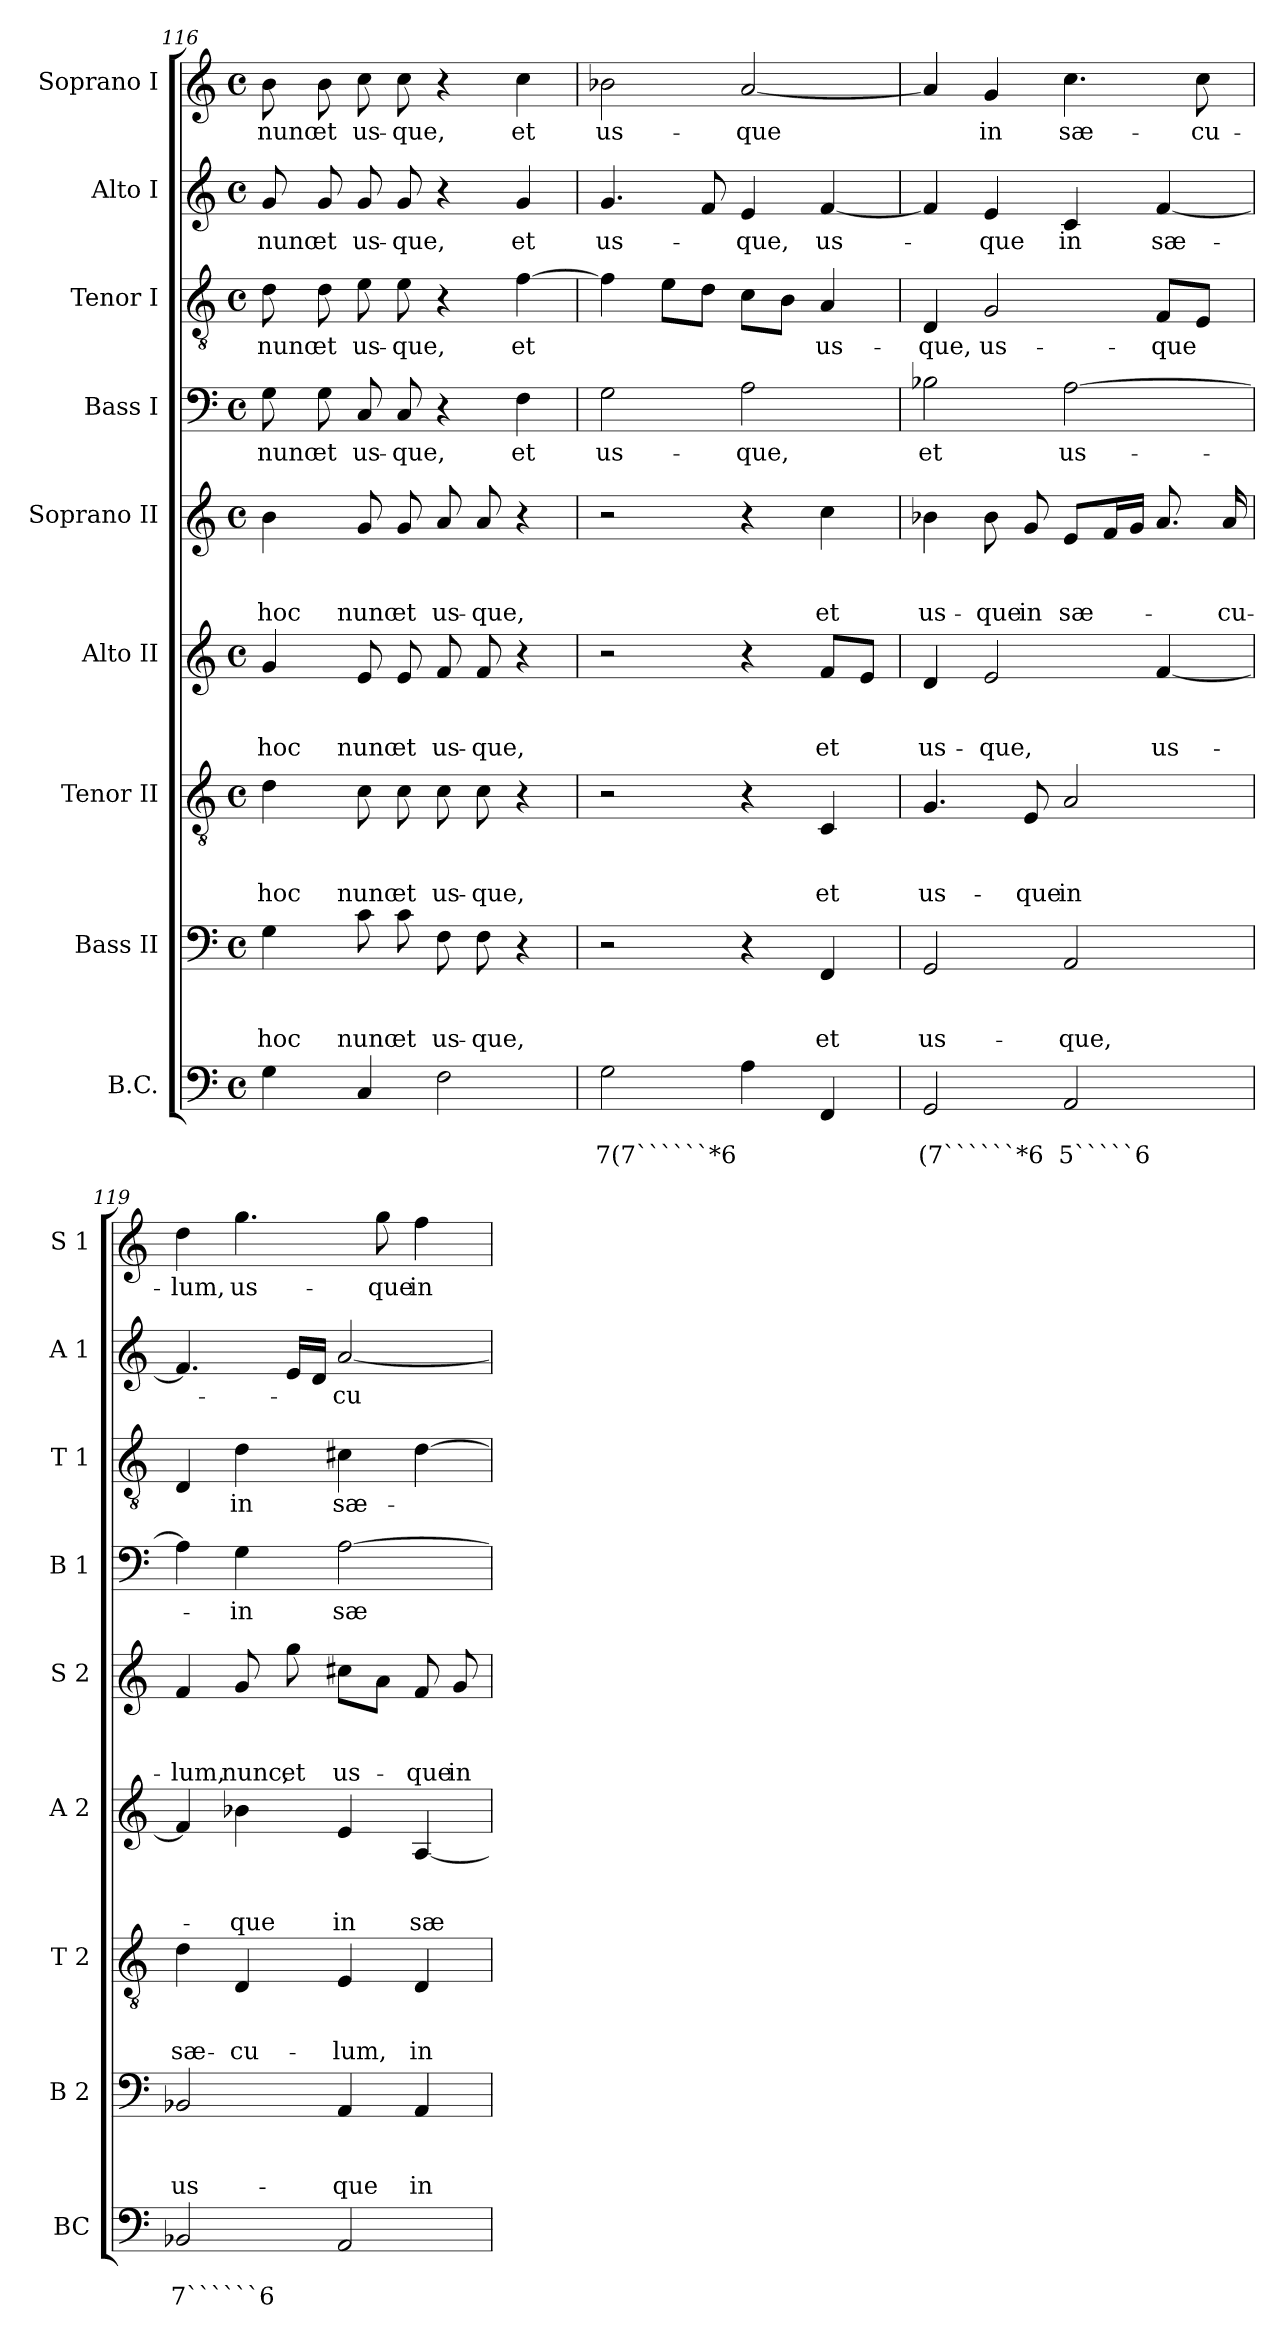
**kern	**text	**text	**kern	**text	**text	**text	**kern	**text	**text	**text	**kern	**text	**text	**text	**kern	**text	**text	**text	**kern	**text	**kern	**text	**kern	**text	**kern	**text
*part9	*part9	*part9	*part8	*part8	*part8	*part8	*part7	*part7	*part7	*part7	*part6	*part6	*part6	*part6	*part5	*part5	*part5	*part5	*part4	*part4	*part3	*part3	*part2	*part2	*part1	*part1
*staff9	*staff9	*staff9	*staff8	*staff8	*staff8	*staff8	*staff7	*staff7	*staff7	*staff7	*staff6	*staff6	*staff6	*staff6	*staff5	*staff5	*staff5	*staff5	*staff4	*staff4	*staff3	*staff3	*staff2	*staff2	*staff1	*staff1
*I"B.C.	*	*	*I"Bass II	*	*	*	*I"Tenor II	*	*	*	*I"Alto II	*	*	*	*I"Soprano II	*	*	*	*I"Bass I	*	*I"Tenor I	*	*I"Alto I	*	*I"Soprano I	*
*I'BC	*	*	*I'B 2	*	*	*	*I'T 2	*	*	*	*I'A 2	*	*	*	*I'S 2	*	*	*	*I'B 1	*	*I'T 1	*	*I'A 1	*	*I'S 1	*
*clefF4	*	*	*clefF4	*	*	*	*clefGv2	*	*	*	*clefG2	*	*	*	*clefG2	*	*	*	*clefF4	*	*clefGv2	*	*clefG2	*	*clefG2	*
*k[]	*	*	*k[]	*	*	*	*k[]	*	*	*	*k[]	*	*	*	*k[]	*	*	*	*k[]	*	*k[]	*	*k[]	*	*k[]	*
*C:	*	*	*C:	*	*	*	*C:	*	*	*	*C:	*	*	*	*C:	*	*	*	*C:	*	*C:	*	*C:	*	*C:	*
*M4/4	*	*	*M4/4	*	*	*	*M4/4	*	*	*	*M4/4	*	*	*	*M4/4	*	*	*	*M4/4	*	*M4/4	*	*M4/4	*	*M4/4	*
*met(c)	*	*	*met(c)	*	*	*	*met(c)	*	*	*	*met(c)	*	*	*	*met(c)	*	*	*	*met(c)	*	*met(c)	*	*met(c)	*	*met(c)	*
=116	=116	=116	=116	=116	=116	=116	=116	=116	=116	=116	=116	=116	=116	=116	=116	=116	=116	=116	=116	=116	=116	=116	=116	=116	=116	=116
!	!	!	!	!	!	!LO:LY:b	!	!	!	!LO:LY:b	!	!	!	!LO:LY:b	!	!	!	!LO:LY:b	!	!LO:LY:b	!	!LO:LY:b	!	!LO:LY:b	!	!LO:LY:b
4G\	.	.	4G\	.	.	hoc	4d\	.	.	hoc	4g/	.	.	hoc	4b\	.	.	hoc	8G\	nunc	8d\	nunc	8g/	nunc	8b\	nunc
!	!	!	!	!	!	!	!	!	!	!	!	!	!	!	!	!	!	!	!	!LO:LY:b	!	!LO:LY:b	!	!LO:LY:b	!	!LO:LY:b
.	.	.	.	.	.	.	.	.	.	.	.	.	.	.	.	.	.	.	8G\	et	8d\	et	8g/	et	8b\	et
!	!	!	!	!	!	!LO:LY:b	!	!	!	!LO:LY:b	!	!	!	!LO:LY:b	!	!	!	!LO:LY:b	!	!LO:LY:b	!	!LO:LY:b	!	!LO:LY:b	!	!LO:LY:b
4C/	.	.	8c\	.	.	nunc	8c\	.	.	nunc	8e/	.	.	nunc	8g/	.	.	nunc	8C/	us-	8e\	us-	8g/	us-	8cc\	us-
!	!	!	!	!	!	!LO:LY:b	!	!	!	!LO:LY:b	!	!	!	!LO:LY:b	!	!	!	!LO:LY:b	!	!LO:LY:b	!	!LO:LY:b	!	!LO:LY:b	!	!LO:LY:b
.	.	.	8c\	.	.	et	8c\	.	.	et	8e/	.	.	et	8g/	.	.	et	8C/	-que,	8e\	-que,	8g/	-que,	8cc\	-que,
!	!	!	!	!	!	!LO:LY:b	!	!	!	!LO:LY:b	!	!	!	!LO:LY:b	!	!	!	!LO:LY:b	!	!	!	!	!	!	!	!
2F\	.	.	8F\	.	.	us-	8c\	.	.	us-	8f/	.	.	us-	8a/	.	.	us-	4r	.	4r	.	4r	.	4r	.
!	!	!	!	!	!	!LO:LY:b	!	!	!	!LO:LY:b	!	!	!	!LO:LY:b	!	!	!	!LO:LY:b	!	!	!	!	!	!	!	!
.	.	.	8F\	.	.	-que,	8c\	.	.	-que,	8f/	.	.	-que,	8a/	.	.	-que,	.	.	.	.	.	.	.	.
!	!	!	!	!	!	!	!	!	!	!	!	!	!	!	!	!	!	!	!	!LO:LY:b	!	!LO:LY:b	!	!LO:LY:b	!	!LO:LY:b
.	.	.	4r	.	.	.	4r	.	.	.	4r	.	.	.	4r	.	.	.	4F\	et	[4f\	et	4g/	et	4cc\	et
=117	=117	=117	=117	=117	=117	=117	=117	=117	=117	=117	=117	=117	=117	=117	=117	=117	=117	=117	=117	=117	=117	=117	=117	=117	=117	=117
!	!	!LO:LY:b	!	!	!	!	!	!	!	!	!	!	!	!	!	!	!	!	!	!LO:LY:b	!	!	!	!LO:LY:b	!	!LO:LY:b
2G\	.	7(7``````*6	2r	.	.	.	2r	.	.	.	2r	.	.	.	2r	.	.	.	2G\	us-	4f\]	.	4.g/	us-	2b-X\	us-
.	.	.	.	.	.	.	.	.	.	.	.	.	.	.	.	.	.	.	.	.	8e\L	.	.	.	.	.
.	.	.	.	.	.	.	.	.	.	.	.	.	.	.	.	.	.	.	.	.	8d\J	.	8f/	.	.	.
!	!	!	!	!	!	!	!	!	!	!	!	!	!	!	!	!	!	!	!	!LO:LY:b	!	!	!	!LO:LY:b	!	!LO:LY:b
4A\	.	.	4r	.	.	.	4r	.	.	.	4r	.	.	.	4r	.	.	.	2A\	-que,	8c\L	.	4e/	-que,	[2a/	-que
.	.	.	.	.	.	.	.	.	.	.	.	.	.	.	.	.	.	.	.	.	8B\J	.	.	.	.	.
!	!	!	!	!	!	!LO:LY:b	!	!	!	!LO:LY:b	!	!	!	!LO:LY:b	!	!	!	!LO:LY:b	!	!	!	!LO:LY:b	!	!LO:LY:b	!	!
4FF/	.	.	4FF/	.	.	et	4C/	.	.	et	8f/L	.	.	et	4cc\	.	.	et	.	.	4A/	us-	[4f/	us-	.	.
.	.	.	.	.	.	.	.	.	.	.	8e/J	.	.	.	.	.	.	.	.	.	.	.	.	.	.	.
!!LO:PB:g=z
=118	=118	=118	=118	=118	=118	=118	=118	=118	=118	=118	=118	=118	=118	=118	=118	=118	=118	=118	=118	=118	=118	=118	=118	=118	=118	=118
!	!	!LO:LY:b	!	!	!	!LO:LY:b	!	!	!	!LO:LY:b	!	!	!	!LO:LY:b	!	!	!	!LO:LY:b	!	!LO:LY:b	!	!LO:LY:b	!	!	!	!
2GG/	.	(7``````*6	2GG/	.	.	us-	4.G/	.	.	us-	4d/	.	.	us-	4b-X\	.	.	us-	2B-X\	et	4D/	-que,	4f/]	.	4a/]	.
!	!	!	!	!	!	!	!	!	!	!	!	!	!	!LO:LY:b	!	!	!	!LO:LY:b	!	!	!	!LO:LY:b	!	!LO:LY:b	!	!LO:LY:b
.	.	.	.	.	.	.	.	.	.	.	2e/	.	.	-que,	8b-\	.	.	-que	.	.	2G/	us-	4e/	-que	4g/	in
!	!	!	!	!	!	!	!	!	!	!LO:LY:b	!	!	!	!	!	!	!	!LO:LY:b	!	!	!	!	!	!	!	!
.	.	.	.	.	.	.	8E/	.	.	-que	.	.	.	.	8g/	.	.	in	.	.	.	.	.	.	.	.
!	!	!LO:LY:b	!	!	!	!LO:LY:b	!	!	!	!LO:LY:b	!	!	!	!	!	!	!	!LO:LY:b	!	!LO:LY:b	!	!	!	!LO:LY:b	!	!LO:LY:b
2AA/	.	5`````6	2AA/	.	.	-que,	2A/	.	.	in	.	.	.	.	8e/L	.	.	sæ-	[2A\	us-	.	.	4c/	in	4.cc\	sæ-
.	.	.	.	.	.	.	.	.	.	.	.	.	.	.	16f/L	.	.	.	.	.	.	.	.	.	.	.
.	.	.	.	.	.	.	.	.	.	.	.	.	.	.	16g/JJ	.	.	.	.	.	.	.	.	.	.	.
!	!	!	!	!	!	!	!	!	!	!	!	!	!	!LO:LY:b	!	!	!	!	!	!	!	!LO:LY:b	!	!LO:LY:b	!	!
.	.	.	.	.	.	.	.	.	.	.	[4f/	.	.	us-	8.a/	.	.	.	.	.	8F/L	-que	[4f/	sæ-	.	.
!	!	!	!	!	!	!	!	!	!	!	!	!	!	!	!	!	!	!	!	!	!	!	!	!	!	!LO:LY:b
.	.	.	.	.	.	.	.	.	.	.	.	.	.	.	.	.	.	.	.	.	8E/J	.	.	.	8cc\	-cu-
!	!	!	!	!	!	!	!	!	!	!	!	!	!	!	!	!	!	!LO:LY:b	!	!	!	!	!	!	!	!
.	.	.	.	.	.	.	.	.	.	.	.	.	.	.	16a/	.	.	-cu-	.	.	.	.	.	.	.	.
=119	=119	=119	=119	=119	=119	=119	=119	=119	=119	=119	=119	=119	=119	=119	=119	=119	=119	=119	=119	=119	=119	=119	=119	=119	=119	=119
!	!	!LO:LY:b	!	!	!	!LO:LY:b	!	!	!	!LO:LY:b	!	!	!	!	!	!	!	!LO:LY:b	!	!	!	!	!	!	!	!LO:LY:b
2BB-X/	.	7``````6	2BB-X/	.	.	us-	4d\	.	.	sæ-	4f/]	.	.	.	4f/	.	.	-lum,	4A\]	.	4D/	.	4.f/]	.	4dd\	-lum,
!	!	!	!	!	!	!	!	!	!	!LO:LY:b	!	!	!	!LO:LY:b	!	!	!	!LO:LY:b	!	!LO:LY:b	!	!LO:LY:b	!	!	!	!LO:LY:b
.	.	.	.	.	.	.	4D/	.	.	-cu-	4b-X\	.	.	-que	8g/	.	.	nunc,	4G\	-in	4d\	in	.	.	4.gg\	us-
!	!	!	!	!	!	!	!	!	!	!	!	!	!	!	!	!	!	!LO:LY:b	!	!	!	!	!	!	!	!
.	.	.	.	.	.	.	.	.	.	.	.	.	.	.	8gg\	.	.	et	.	.	.	.	16e/LL	.	.	.
.	.	.	.	.	.	.	.	.	.	.	.	.	.	.	.	.	.	.	.	.	.	.	16d/JJ	.	.	.
!	!	!	!	!	!	!LO:LY:b	!	!	!	!LO:LY:b	!	!	!	!LO:LY:b	!	!	!	!LO:LY:b	!	!LO:LY:b	!	!LO:LY:b	!	!LO:LY:b	!	!
2AA/	.	.	4AA/	.	.	-que	4E/	.	.	-lum,	4e/	.	.	in	8cc#X\L	.	.	us-	[2A\	sæ-	4c#X\	sæ-	[2a/	-cu-	.	.
!	!	!	!	!	!	!	!	!	!	!	!	!	!	!	!	!	!	!	!	!	!	!	!	!	!	!LO:LY:b
.	.	.	.	.	.	.	.	.	.	.	.	.	.	.	8a\J	.	.	.	.	.	.	.	.	.	8gg\	-que
!	!	!	!	!	!	!LO:LY:b	!	!	!	!LO:LY:b	!	!	!	!LO:LY:b	!	!	!	!LO:LY:b	!	!	!	!	!	!	!	!LO:LY:b
.	.	.	4AA/	.	.	in	4D/	.	.	in	[4A/	.	.	sæ-	8f/	.	.	-que	.	.	[4d\	.	.	.	4ff\	in
!	!	!	!	!	!	!	!	!	!	!	!	!	!	!	!	!	!	!LO:LY:b	!	!	!	!	!	!	!	!
.	.	.	.	.	.	.	.	.	.	.	.	.	.	.	8g/	.	.	in	.	.	.	.	.	.	.	.
=	=	=	=	=	=	=	=	=	=	=	=	=	=	=	=	=	=	=	=	=	=	=	=	=	=	=
*-	*-	*-	*-	*-	*-	*-	*-	*-	*-	*-	*-	*-	*-	*-	*-	*-	*-	*-	*-	*-	*-	*-	*-	*-	*-	*-
